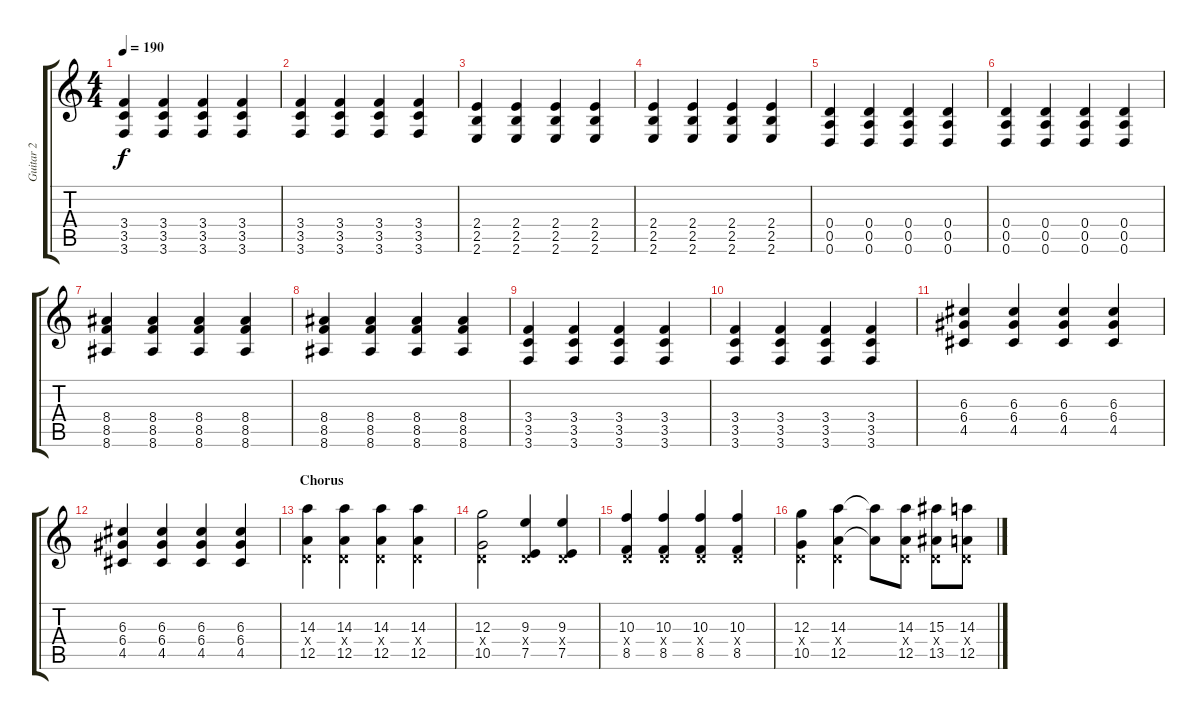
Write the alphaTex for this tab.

\track ("Guitar 2" "Guitar 2") {instrument overdrivenguitar}
\staff {score tabs}
\tuning (E4 B3 G3 D3 A2 D2) {hide}
\ts (4 4)
\tempo 190
\clef g2
\ks c
(3.4 3.5 3.6).4{dy f} (3.4 3.5 3.6).4 (3.4 3.5 3.6).4 (3.4 3.5 3.6).4 |
(3.4 3.5 3.6).4 (3.4 3.5 3.6).4 (3.4 3.5 3.6).4 (3.4 3.5 3.6).4 |
(2.4 2.5 2.6).4 (2.4 2.5 2.6).4 (2.4 2.5 2.6).4 (2.4 2.5 2.6).4 |
(2.4 2.5 2.6).4 (2.4 2.5 2.6).4 (2.4 2.5 2.6).4 (2.4 2.5 2.6).4 |
(0.4 0.5 0.6).4 (0.4 0.5 0.6).4 (0.4 0.5 0.6).4 (0.4 0.5 0.6).4 |
(0.4 0.5 0.6).4 (0.4 0.5 0.6).4 (0.4 0.5 0.6).4 (0.4 0.5 0.6).4 |
(8.4 8.5 8.6).4 (8.4 8.5 8.6).4 (8.4 8.5 8.6).4 (8.4 8.5 8.6).4 |
(8.4 8.5 8.6).4 (8.4 8.5 8.6).4 (8.4 8.5 8.6).4 (8.4 8.5 8.6).4 |
(3.4 3.5 3.6).4 (3.4 3.5 3.6).4 (3.4 3.5 3.6).4 (3.4 3.5 3.6).4 |
(3.4 3.5 3.6).4 (3.4 3.5 3.6).4 (3.4 3.5 3.6).4 (3.4 3.5 3.6).4 |
(6.3 6.4 4.5).4 (6.3 6.4 4.5).4 (6.3 6.4 4.5).4 (6.3 6.4 4.5).4 |
(6.3 6.4 4.5).4 (6.3 6.4 4.5).4 (6.3 6.4 4.5).4 (6.3 6.4 4.5).4 |
\section ("" "Chorus")
(14.3 0.4{x} 12.5).4 (14.3 0.4{x} 12.5).4 (14.3 0.4{x} 12.5).4 (14.3 0.4{x} 12.5).4 |
(12.3 0.4{x} 10.5).2 (9.3 0.4{x} 7.5).4 (9.3 0.4{x} 7.5).4 |
(10.3 0.4{x} 8.5).4 (10.3 0.4{x} 8.5).4 (10.3 0.4{x} 8.5).4 (10.3 0.4{x} 8.5).4 |
(12.3 0.4{x} 10.5).4 (14.3 0.4{x} 12.5).4 (14.3{t} 12.5{t}).8 (14.3 0.4{x} 12.5).8 (15.3 0.4{x} 13.5).8 (14.3 0.4{x} 12.5).8
